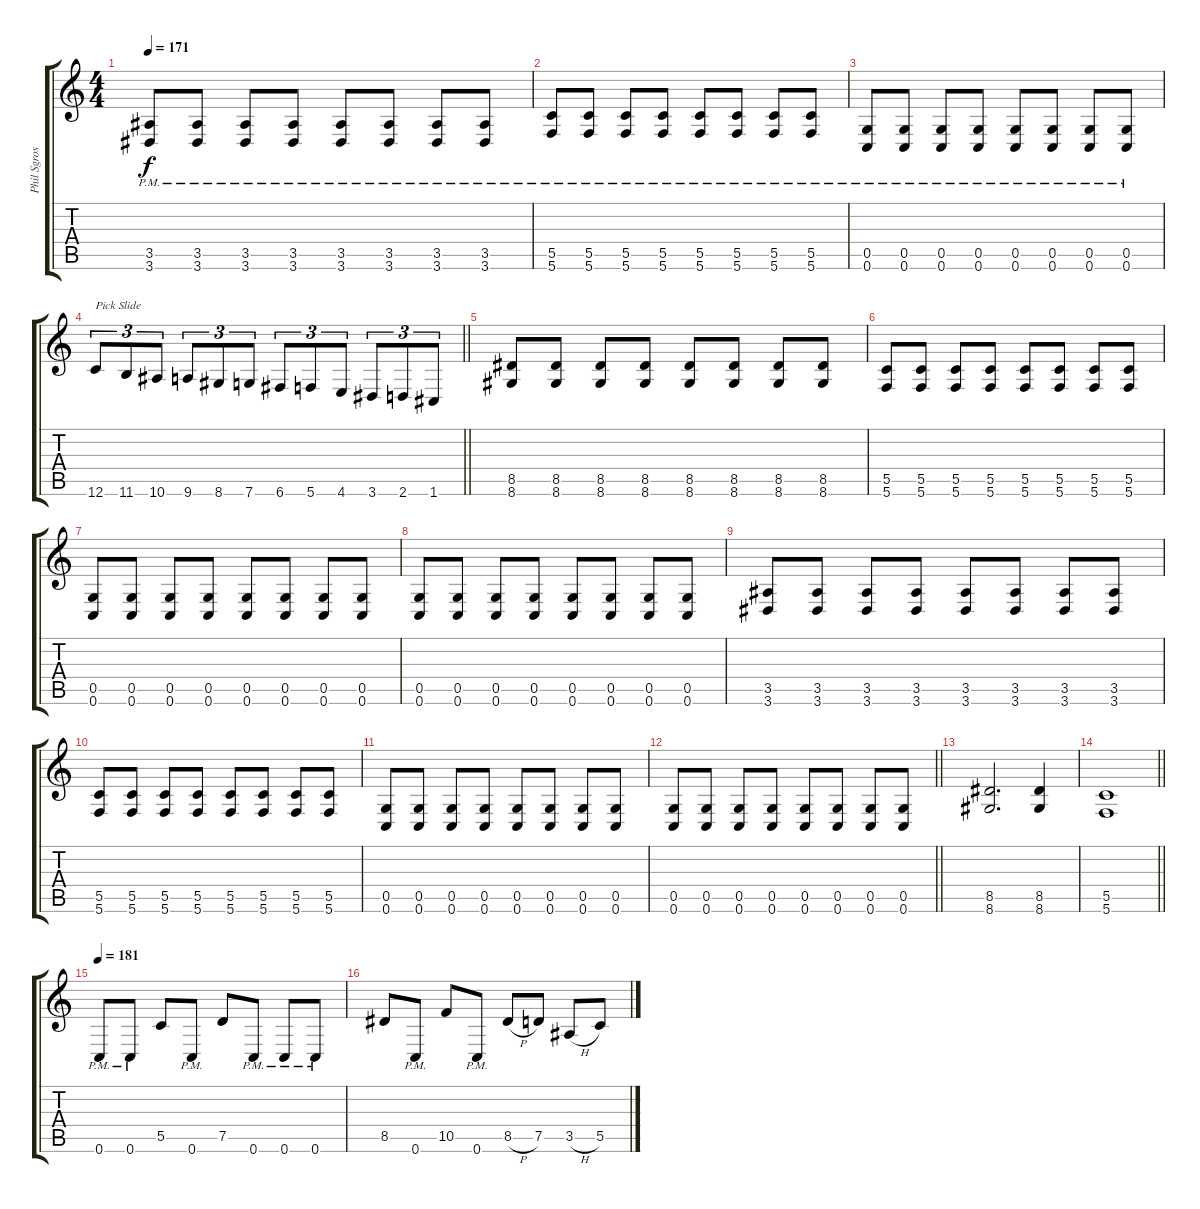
\track ("Phil Sgrosso" "Phil Sgros") {instrument distortionguitar}
\staff {score tabs}
\tuning (D4 A3 F3 C3 G2 C2) {hide}
\ts (4 4)
\tempo 171
\clef g2
\ks c
(3.5{pm} 3.6{pm}).8{dy f} (3.5{pm} 3.6{pm}).8 (3.5{pm} 3.6{pm}).8 (3.5{pm} 3.6{pm}).8 (3.5{pm} 3.6{pm}).8 (3.5{pm} 3.6{pm}).8 (3.5{pm} 3.6{pm}).8 (3.5{pm} 3.6{pm}).8 |
(5.5{pm} 5.6{pm}).8 (5.5{pm} 5.6{pm}).8 (5.5{pm} 5.6{pm}).8 (5.5{pm} 5.6{pm}).8 (5.5{pm} 5.6{pm}).8 (5.5{pm} 5.6{pm}).8 (5.5{pm} 5.6{pm}).8 (5.5{pm} 5.6{pm}).8 |
(0.5{pm} 0.6{pm}).8 (0.5{pm} 0.6{pm}).8 (0.5{pm} 0.6{pm}).8 (0.5{pm} 0.6{pm}).8 (0.5{pm} 0.6{pm}).8 (0.5{pm} 0.6{pm}).8 (0.5{pm} 0.6{pm}).8 (0.5{pm} 0.6{pm}).8 |
\barLineRight lightlight
12.6.8{tu (3 2) txt "Pick Slide" volume 16 instrument guitarfretnoise} 11.6.8{tu (3 2)} 10.6.8{tu (3 2)} 9.6.8{tu (3 2)} 8.6.8{tu (3 2)} 7.6.8{tu (3 2)} 6.6.8{tu (3 2)} 5.6.8{tu (3 2)} 4.6.8{tu (3 2)} 3.6.8{tu (3 2)} 2.6.8{tu (3 2)} 1.6.8{tu (3 2)} |
\section ("" "")
(8.5 8.6).8{volume 13 instrument distortionguitar} (8.5 8.6).8 (8.5 8.6).8 (8.5 8.6).8 (8.5 8.6).8 (8.5 8.6).8 (8.5 8.6).8 (8.5 8.6).8 |
(5.5 5.6).8 (5.5 5.6).8 (5.5 5.6).8 (5.5 5.6).8 (5.5 5.6).8 (5.5 5.6).8 (5.5 5.6).8 (5.5 5.6).8 |
(0.5 0.6).8 (0.5 0.6).8 (0.5 0.6).8 (0.5 0.6).8 (0.5 0.6).8 (0.5 0.6).8 (0.5 0.6).8 (0.5 0.6).8 |
(0.5 0.6).8 (0.5 0.6).8 (0.5 0.6).8 (0.5 0.6).8 (0.5 0.6).8 (0.5 0.6).8 (0.5 0.6).8 (0.5 0.6).8 |
(3.5 3.6).8 (3.5 3.6).8 (3.5 3.6).8 (3.5 3.6).8 (3.5 3.6).8 (3.5 3.6).8 (3.5 3.6).8 (3.5 3.6).8 |
(5.5 5.6).8 (5.5 5.6).8 (5.5 5.6).8 (5.5 5.6).8 (5.5 5.6).8 (5.5 5.6).8 (5.5 5.6).8 (5.5 5.6).8 |
(0.5 0.6).8 (0.5 0.6).8 (0.5 0.6).8 (0.5 0.6).8 (0.5 0.6).8 (0.5 0.6).8 (0.5 0.6).8 (0.5 0.6).8 |
\barLineRight lightlight
(0.5 0.6).8 (0.5 0.6).8 (0.5 0.6).8 (0.5 0.6).8 (0.5 0.6).8 (0.5 0.6).8 (0.5 0.6).8 (0.5 0.6).8 |
\section ("" "")
(8.5 8.6).2{d} (8.5 8.6).4 |
\barLineRight lightlight
(5.5 5.6).1 |
\section ("" "")
\tempo 181
0.6{pm}.8 0.6{pm}.8 5.5.8 0.6{pm}.8 7.5.8 0.6{pm}.8 0.6{pm}.8 0.6{pm}.8 |
8.5.8 0.6{pm}.8 10.5.8 0.6{pm}.8 8.5{h}.8 7.5.8 3.5{h}.8 5.5.8
